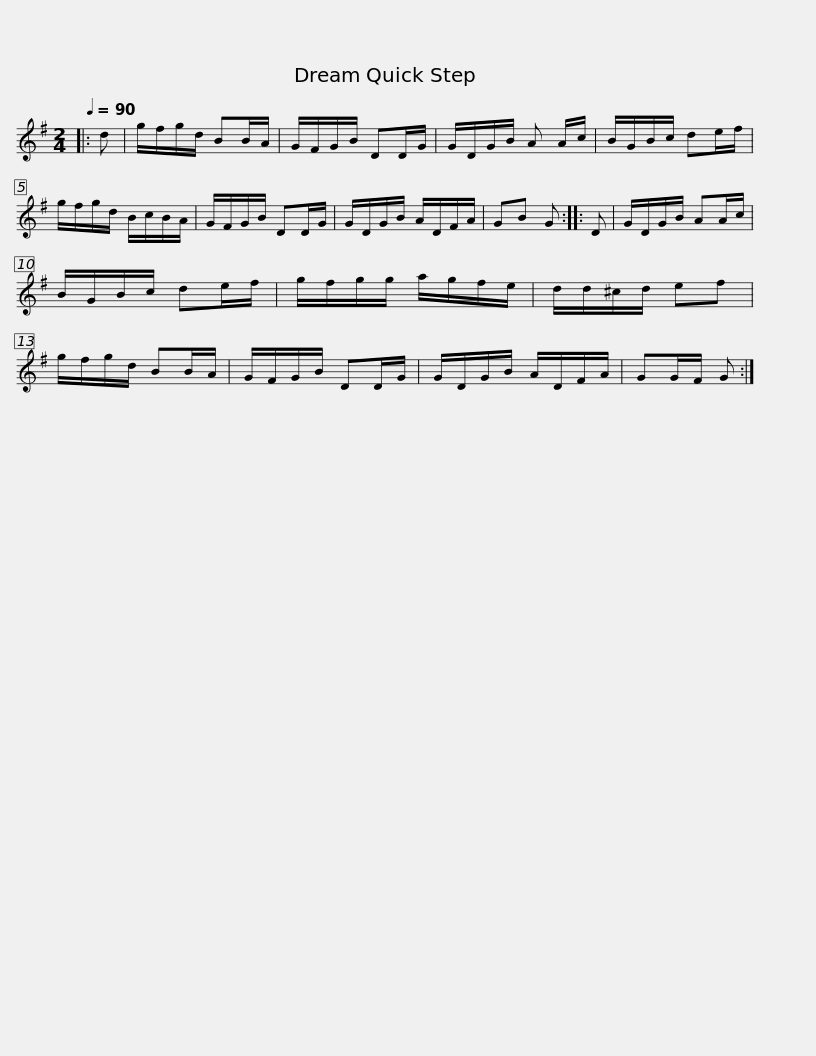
X:1
L:1/8
Q:1/4=90
M:2/4
I:linebreak $
K:none
V:1 treble transpose="8 "
V:1
[K:G]|: d | g/f/g/d/ BB/A/ | G/F/G/B/ DD/G/ | G/D/G/B/ A A/c/ | B/G/B/c/ de/f/ | %5
 g/f/g/d/ B/c/B/A/ | G/F/G/B/ DD/G/ |$ G/D/G/B/ A/D/F/A/ | GB G :: D | %10
 G/D/G/B/ AA/c/ | B/G/B/c/ de/f/ | g/f/g/g/ a/g/f/e/ | d/d/^c/d/ ef |$ g/f/g/d/ BB/A/ | %15
 G/F/G/B/ DD/G/ | G/D/G/B/ A/D/F/A/ | GG/F/ G :| %18
